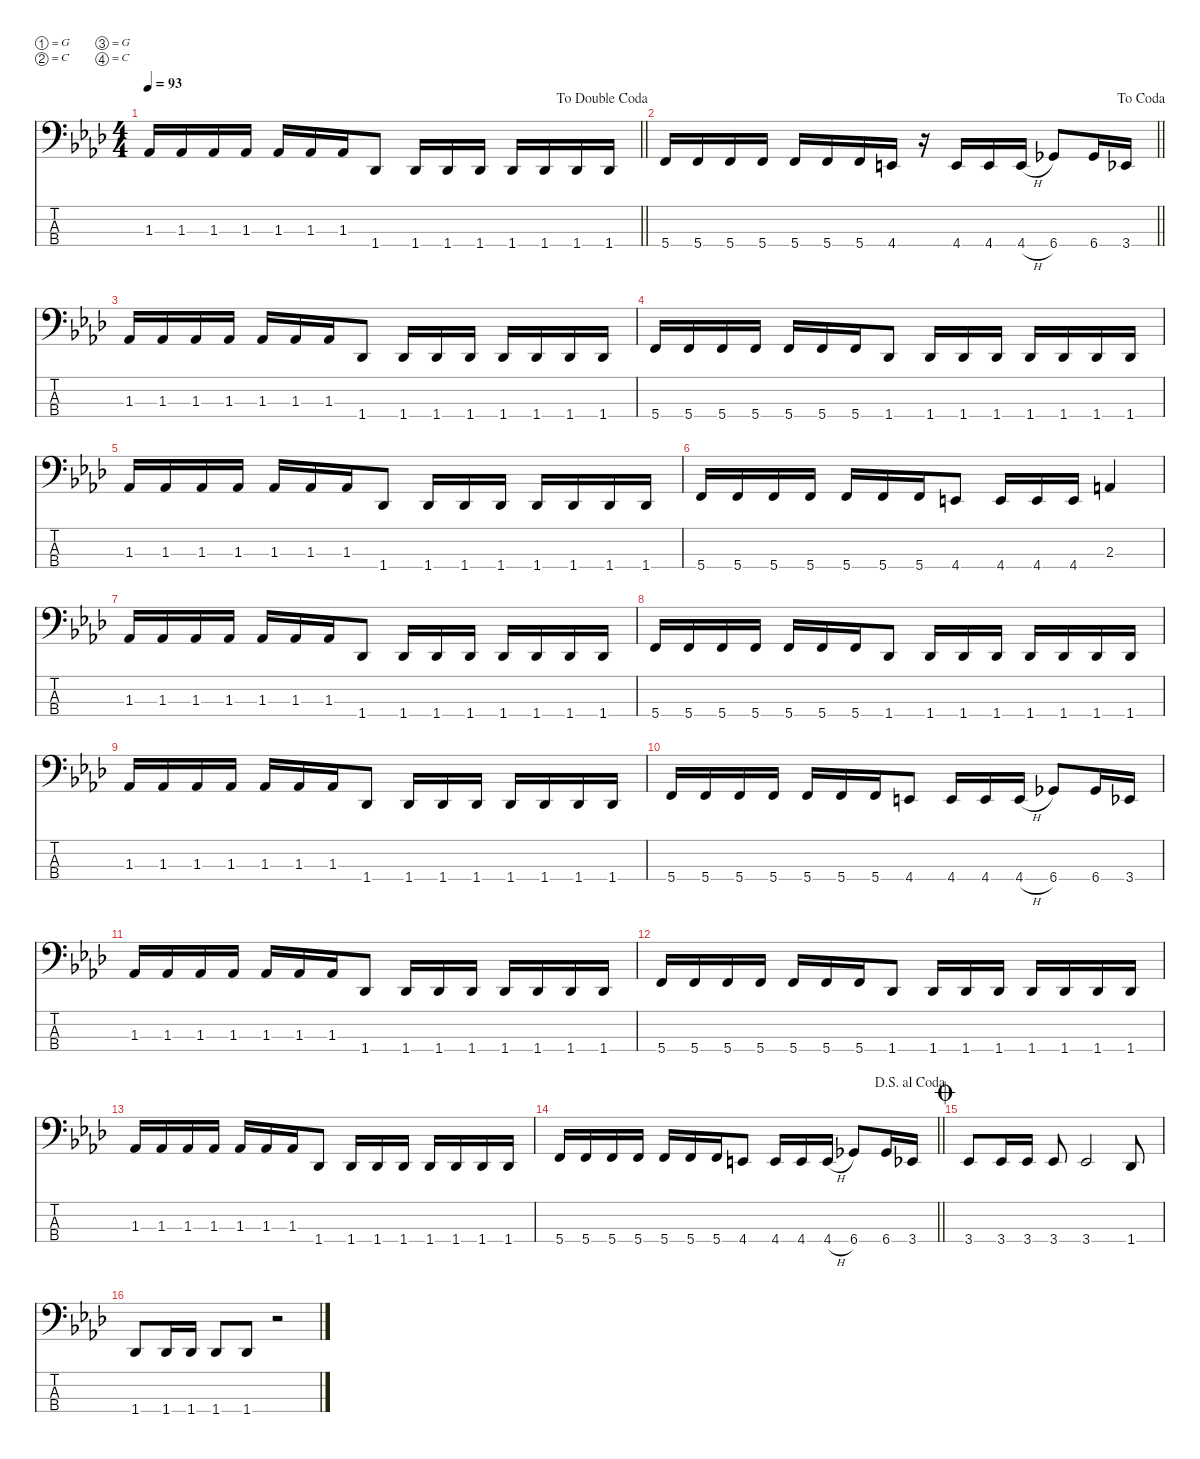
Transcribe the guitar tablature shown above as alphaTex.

\defaultSystemsLayout 4
\hideDynamics
\bracketExtendMode nobrackets
\singleTrackTrackNamePolicy hidden
\multiTrackTrackNamePolicy hidden
\firstSystemTrackNameMode fullname
\firstSystemTrackNameOrientation horizontal
\otherSystemsTrackNameOrientation horizontal
\track ("Bass" "fl.bs.") {instrument fretlessbass}
\staff {score tabs}
\tuning (G2 C2 G1 C1)
\ts (4 4)
\jump dadoublecoda
\tempo 93
\clef f4
\barLineRight lightlight
\ks ab
1.3{acc b}.16{dy f beam Up} 1.3{acc b}.16{beam Up} 1.3{acc b}.16{beam Up} 1.3{acc b}.16{beam Up} 1.3{acc b}.16{beam Up} 1.3{acc b}.16{beam Up} 1.3{acc b}.16{beam Up} 1.4{acc b}.8{beam Up} 1.4{acc b}.16{beam Up} 1.4{acc b}.16{beam Up} 1.4{acc b}.16{beam Up} 1.4{acc b}.16{beam Up} 1.4{acc b}.16{beam Up} 1.4{acc b}.16{beam Up} 1.4{acc b}.16{beam Up} |
\jump dacoda
\barLineRight lightlight
5.4{acc forcenatural}.16{beam Up} 5.4{acc forcenatural}.16{beam Up} 5.4{acc forcenatural}.16{beam Up} 5.4{acc forcenatural}.16{beam Up} 5.4{acc forcenatural}.16{beam Up} 5.4{acc forcenatural}.16{beam Up} 5.4{acc forcenatural}.16{beam Up} 4.4{acc forcenatural}.16{beam Up} r.16{beam Up} 4.4{acc forcenatural}.16{beam Up} 4.4{acc forcenatural}.16{beam Up} 4.4{h acc forcenatural}.16{beam Up} 6.4{acc b}.8{beam Up} 6.4{acc b}.16{beam Up} 3.4{acc b}.16{beam Up} |
1.3{acc b}.16{beam Up} 1.3{acc b}.16{beam Up} 1.3{acc b}.16{beam Up} 1.3{acc b}.16{beam Up} 1.3{acc b}.16{beam Up} 1.3{acc b}.16{beam Up} 1.3{acc b}.16{beam Up} 1.4{acc b}.8{beam Up} 1.4{acc b}.16{beam Up} 1.4{acc b}.16{beam Up} 1.4{acc b}.16{beam Up} 1.4{acc b}.16{beam Up} 1.4{acc b}.16{beam Up} 1.4{acc b}.16{beam Up} 1.4{acc b}.16{beam Up} |
5.4{acc forcenatural}.16{beam Up} 5.4{acc forcenatural}.16{beam Up} 5.4{acc forcenatural}.16{beam Up} 5.4{acc forcenatural}.16{beam Up} 5.4{acc forcenatural}.16{beam Up} 5.4{acc forcenatural}.16{beam Up} 5.4{acc forcenatural}.16{beam Up} 1.4{acc b}.8{beam Up} 1.4{acc b}.16{beam Up} 1.4{acc b}.16{beam Up} 1.4{acc b}.16{beam Up} 1.4{acc b}.16{beam Up} 1.4{acc b}.16{beam Up} 1.4{acc b}.16{beam Up} 1.4{acc b}.16{beam Up} |
1.3{acc b}.16{beam Up} 1.3{acc b}.16{beam Up} 1.3{acc b}.16{beam Up} 1.3{acc b}.16{beam Up} 1.3{acc b}.16{beam Up} 1.3{acc b}.16{beam Up} 1.3{acc b}.16{beam Up} 1.4{acc b}.8{beam Up} 1.4{acc b}.16{beam Up} 1.4{acc b}.16{beam Up} 1.4{acc b}.16{beam Up} 1.4{acc b}.16{beam Up} 1.4{acc b}.16{beam Up} 1.4{acc b}.16{beam Up} 1.4{acc b}.16{beam Up} |
5.4{acc forcenatural}.16{beam Up} 5.4{acc forcenatural}.16{beam Up} 5.4{acc forcenatural}.16{beam Up} 5.4{acc forcenatural}.16{beam Up} 5.4{acc forcenatural}.16{beam Up} 5.4{acc forcenatural}.16{beam Up} 5.4{acc forcenatural}.16{beam Up} 4.4{acc forcenatural}.8{beam Up} 4.4{acc forcenatural}.16{beam Up} 4.4{acc forcenatural}.16{beam Up} 4.4{acc forcenatural}.16{beam Up} 2.3{acc forcenatural}.4{beam Up} |
1.3{acc b}.16{beam Up} 1.3{acc b}.16{beam Up} 1.3{acc b}.16{beam Up} 1.3{acc b}.16{beam Up} 1.3{acc b}.16{beam Up} 1.3{acc b}.16{beam Up} 1.3{acc b}.16{beam Up} 1.4{acc b}.8{beam Up} 1.4{acc b}.16{beam Up} 1.4{acc b}.16{beam Up} 1.4{acc b}.16{beam Up} 1.4{acc b}.16{beam Up} 1.4{acc b}.16{beam Up} 1.4{acc b}.16{beam Up} 1.4{acc b}.16{beam Up} |
5.4{acc forcenatural}.16{beam Up} 5.4{acc forcenatural}.16{beam Up} 5.4{acc forcenatural}.16{beam Up} 5.4{acc forcenatural}.16{beam Up} 5.4{acc forcenatural}.16{beam Up} 5.4{acc forcenatural}.16{beam Up} 5.4{acc forcenatural}.16{beam Up} 1.4{acc b}.8{beam Up} 1.4{acc b}.16{beam Up} 1.4{acc b}.16{beam Up} 1.4{acc b}.16{beam Up} 1.4{acc b}.16{beam Up} 1.4{acc b}.16{beam Up} 1.4{acc b}.16{beam Up} 1.4{acc b}.16{beam Up} |
1.3{acc b}.16{beam Up} 1.3{acc b}.16{beam Up} 1.3{acc b}.16{beam Up} 1.3{acc b}.16{beam Up} 1.3{acc b}.16{beam Up} 1.3{acc b}.16{beam Up} 1.3{acc b}.16{beam Up} 1.4{acc b}.8{beam Up} 1.4{acc b}.16{beam Up} 1.4{acc b}.16{beam Up} 1.4{acc b}.16{beam Up} 1.4{acc b}.16{beam Up} 1.4{acc b}.16{beam Up} 1.4{acc b}.16{beam Up} 1.4{acc b}.16{beam Up} |
5.4{acc forcenatural}.16{beam Up} 5.4{acc forcenatural}.16{beam Up} 5.4{acc forcenatural}.16{beam Up} 5.4{acc forcenatural}.16{beam Up} 5.4{acc forcenatural}.16{beam Up} 5.4{acc forcenatural}.16{beam Up} 5.4{acc forcenatural}.16{beam Up} 4.4{acc forcenatural}.8{beam Up} 4.4{acc forcenatural}.16{beam Up} 4.4{acc forcenatural}.16{beam Up} 4.4{h acc forcenatural}.16{beam Up} 6.4{acc b}.8{beam Up} 6.4{acc b}.16{beam Up} 3.4{acc b}.16{beam Up} |
1.3{acc b}.16{beam Up} 1.3{acc b}.16{beam Up} 1.3{acc b}.16{beam Up} 1.3{acc b}.16{beam Up} 1.3{acc b}.16{beam Up} 1.3{acc b}.16{beam Up} 1.3{acc b}.16{beam Up} 1.4{acc b}.8{beam Up} 1.4{acc b}.16{beam Up} 1.4{acc b}.16{beam Up} 1.4{acc b}.16{beam Up} 1.4{acc b}.16{beam Up} 1.4{acc b}.16{beam Up} 1.4{acc b}.16{beam Up} 1.4{acc b}.16{beam Up} |
5.4{acc forcenatural}.16{beam Up} 5.4{acc forcenatural}.16{beam Up} 5.4{acc forcenatural}.16{beam Up} 5.4{acc forcenatural}.16{beam Up} 5.4{acc forcenatural}.16{beam Up} 5.4{acc forcenatural}.16{beam Up} 5.4{acc forcenatural}.16{beam Up} 1.4{acc b}.8{beam Up} 1.4{acc b}.16{beam Up} 1.4{acc b}.16{beam Up} 1.4{acc b}.16{beam Up} 1.4{acc b}.16{beam Up} 1.4{acc b}.16{beam Up} 1.4{acc b}.16{beam Up} 1.4{acc b}.16{beam Up} |
1.3{acc b}.16{beam Up} 1.3{acc b}.16{beam Up} 1.3{acc b}.16{beam Up} 1.3{acc b}.16{beam Up} 1.3{acc b}.16{beam Up} 1.3{acc b}.16{beam Up} 1.3{acc b}.16{beam Up} 1.4{acc b}.8{beam Up} 1.4{acc b}.16{beam Up} 1.4{acc b}.16{beam Up} 1.4{acc b}.16{beam Up} 1.4{acc b}.16{beam Up} 1.4{acc b}.16{beam Up} 1.4{acc b}.16{beam Up} 1.4{acc b}.16{beam Up} |
\jump dalsegnoalcoda
\barLineRight lightlight
5.4{acc forcenatural}.16{beam Up} 5.4{acc forcenatural}.16{beam Up} 5.4{acc forcenatural}.16{beam Up} 5.4{acc forcenatural}.16{beam Up} 5.4{acc forcenatural}.16{beam Up} 5.4{acc forcenatural}.16{beam Up} 5.4{acc forcenatural}.16{beam Up} 4.4{acc forcenatural}.8{beam Up} 4.4{acc forcenatural}.16{beam Up} 4.4{acc forcenatural}.16{beam Up} 4.4{h acc forcenatural}.16{beam Up} 6.4{acc b}.8{beam Up} 6.4{acc b}.16{beam Up} 3.4{acc b}.16{beam Up} |
\jump coda
3.4{acc b}.8{beam Up} 3.4{acc b}.16{beam Up} 3.4{acc b}.16{beam Up} 3.4{acc b}.8{beam Up} 3.4{acc b}.2{beam Up} 1.4{acc b}.8{beam Up} |
1.4{acc b}.8{beam Up} 1.4{acc b}.16{beam Up} 1.4{acc b}.16{beam Up} 1.4{acc b}.8{beam Up} 1.4{acc b}.8{beam Up} r.2{beam Up}
